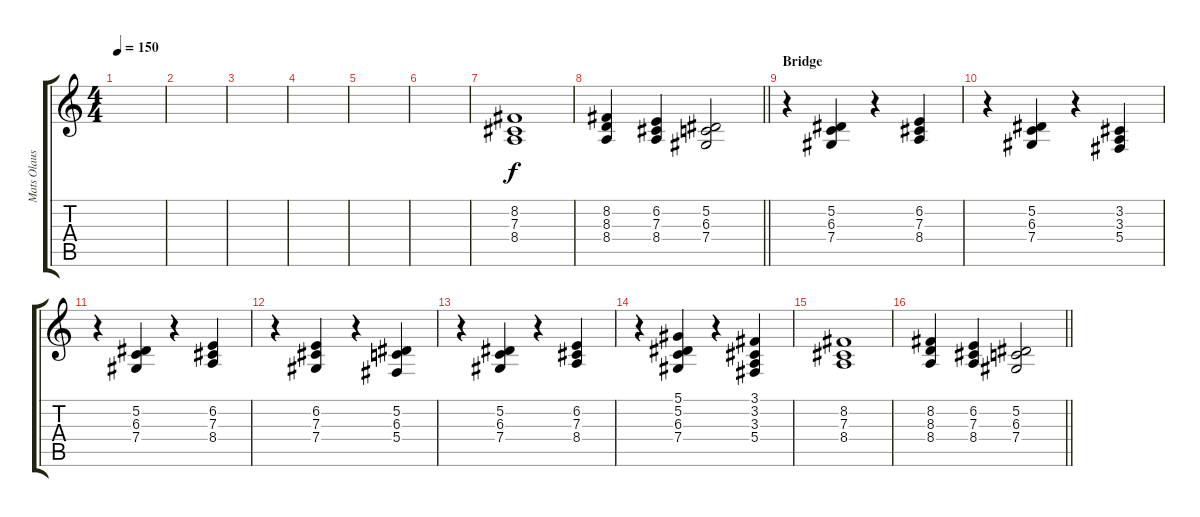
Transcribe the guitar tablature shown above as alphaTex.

\track ("Mats Olausson" "Mats Olaus") {instrument choiraahs}
\staff {score tabs}
\tuning (Eb4 Bb3 Gb3 Db3 Ab2 Eb2) {hide}
\ts (4 4)
\tempo 150
\clef g2
\ks c
|
|
|
|
|
|
(8.2 7.3 8.4).1 |
\barLineRight lightlight
(8.2 8.3 8.4).4 (6.2 7.3 8.4).4 (5.2 6.3 7.4).2 |
\section ("" "Bridge")
r.4 (5.2 6.3 7.4).4 r.4 (6.2 7.3 8.4).4 |
r.4 (5.2 6.3 7.4).4 r.4 (3.2 3.3 5.4).4 |
r.4 (5.2 6.3 7.4).4 r.4 (6.2 7.3 8.4).4 |
r.4 (6.2 7.3 7.4).4 r.4 (5.2 6.3 5.4).4 |
r.4 (5.2 6.3 7.4).4 r.4 (6.2 7.3 8.4).4 |
r.4 (5.1 5.2 6.3 7.4).4 r.4 (3.1 3.2 3.3 5.4).4 |
(8.2 7.3 8.4).1 |
\barLineRight lightlight
(8.2 8.3 8.4).4 (6.2 7.3 8.4).4 (5.2 6.3 7.4).2
